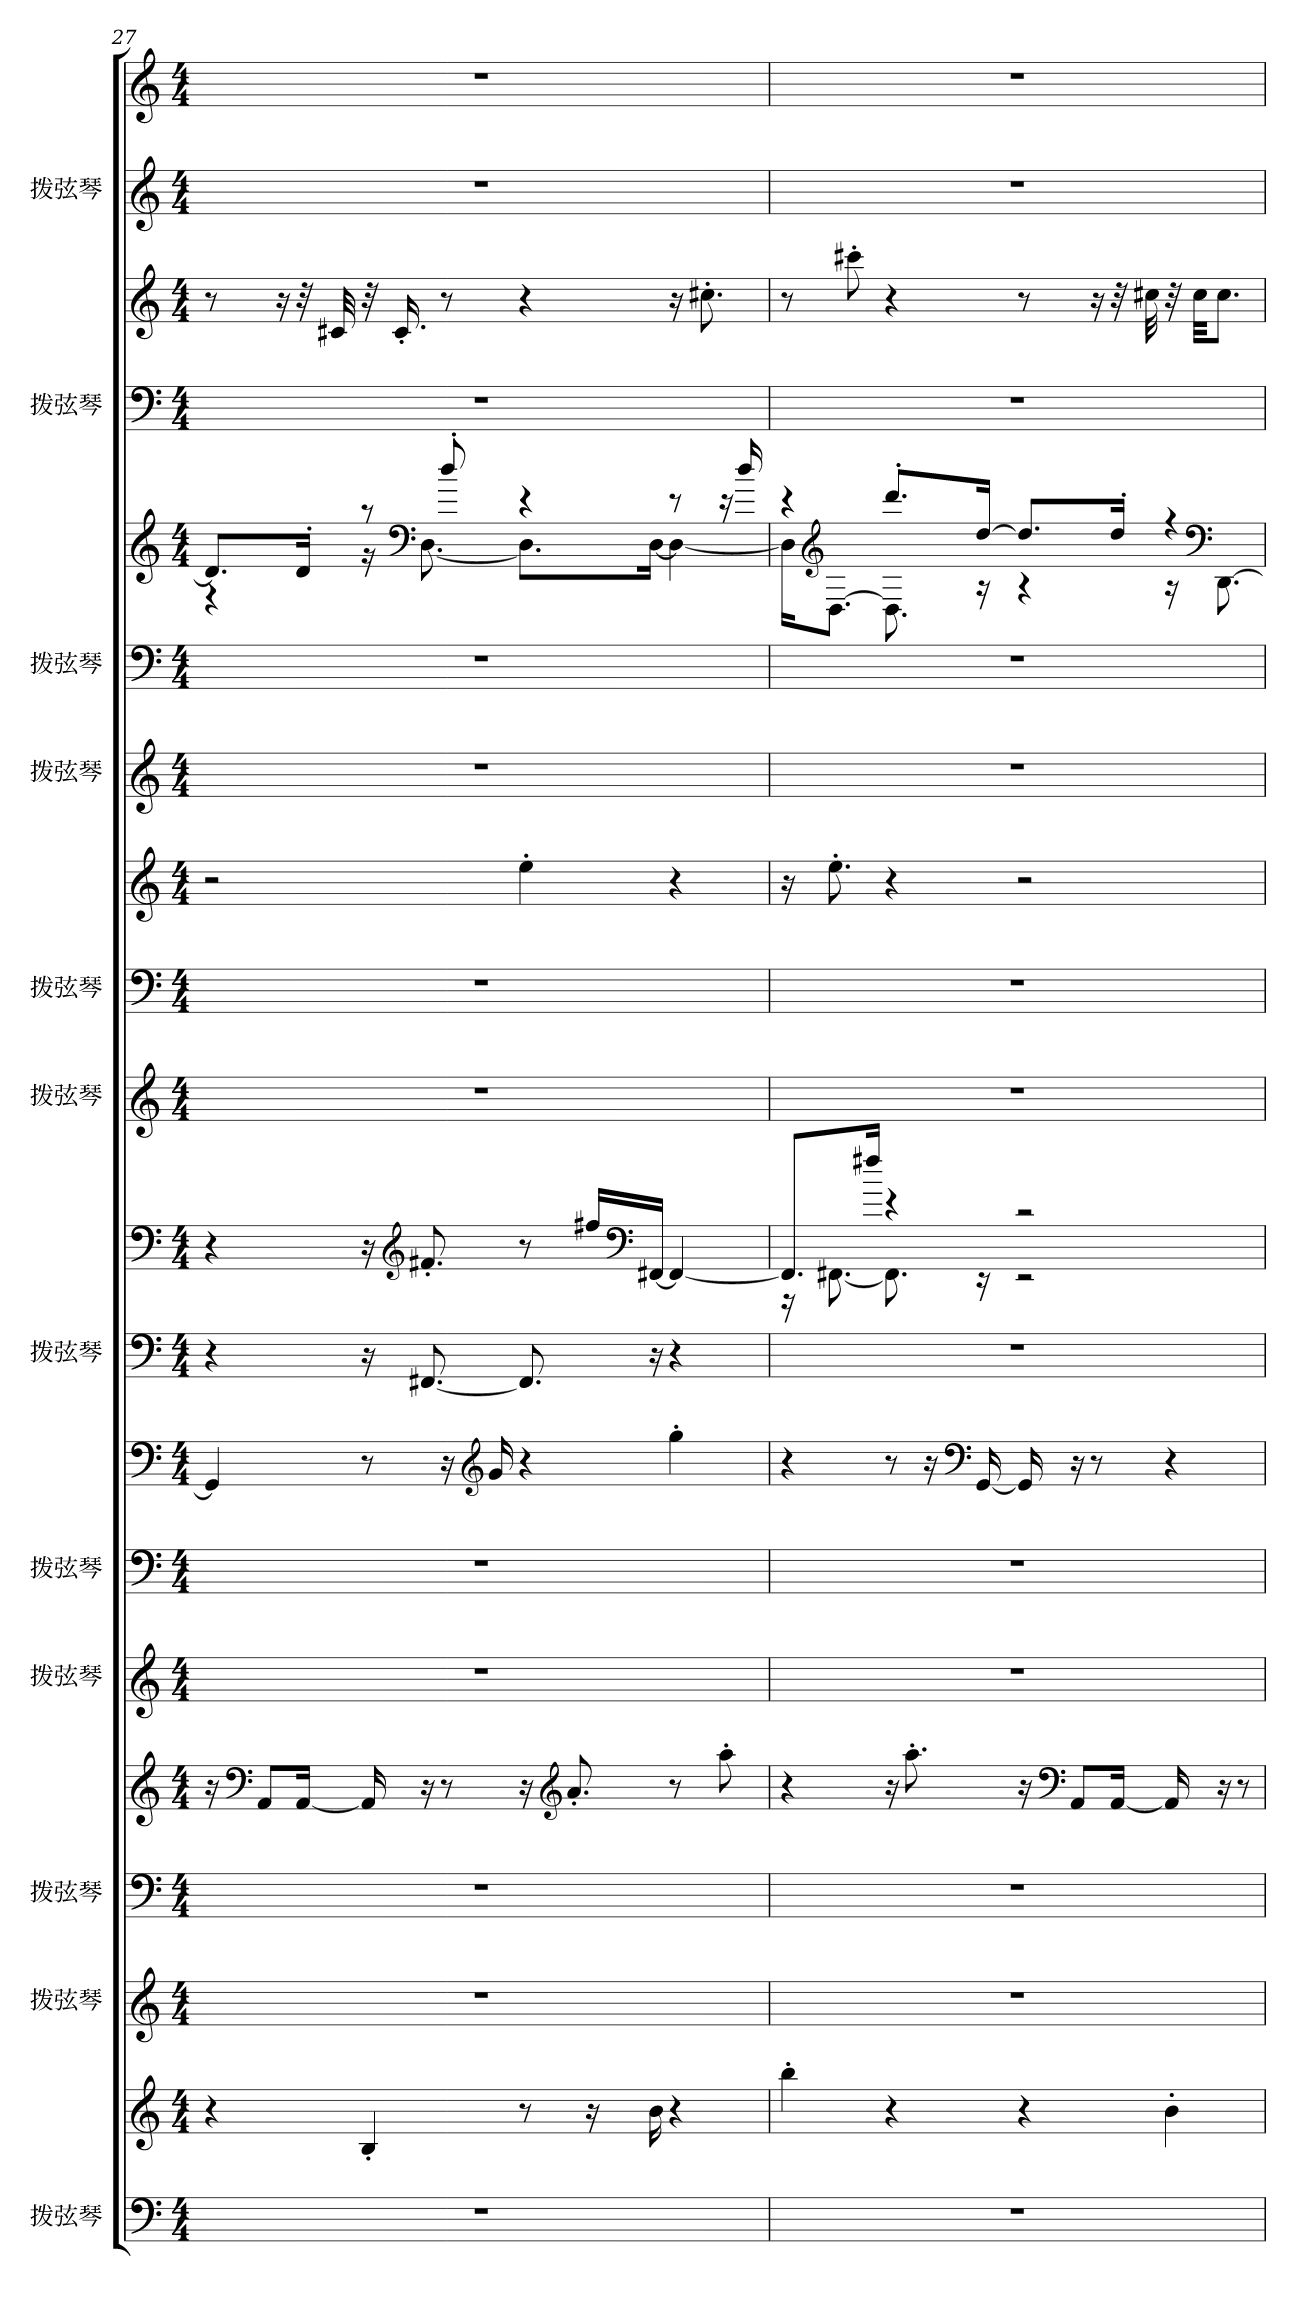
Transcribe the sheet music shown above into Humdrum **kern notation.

**kern	**kern	**kern	**kern	**kern	**kern	**kern	**kern	**kern	**kern	**kern	**kern	**kern	**kern	**kern	**kern	**kern	**kern	**kern	**kern
*part12	*part12	*part11	*part10	*part10	*part9	*part8	*part8	*part7	*part7	*part6	*part5	*part5	*part4	*part3	*part3	*part2	*part2	*part1	*part1
*staff20	*staff19	*staff18	*staff17	*staff16	*staff15	*staff14	*staff13	*staff12	*staff11	*staff10	*staff9	*staff8	*staff7	*staff6	*staff5	*staff4	*staff3	*staff2	*staff1
*I"拨弦琴	*	*I"拨弦琴	*I"拨弦琴	*	*I"拨弦琴	*I"拨弦琴	*	*I"拨弦琴	*	*I"拨弦琴	*I"拨弦琴	*	*I"拨弦琴	*I"拨弦琴	*	*I"拨弦琴	*	*I"拨弦琴	*
!!LO:PB:g=z
*clefF4	*clefG2	*clefG2	*clefF4	*clefG2	*clefG2	*clefF4	*clefF4	*clefF4	*clefF4	*clefG2	*clefF4	*clefG2	*clefG2	*clefF4	*clefG2	*clefF4	*clefG2	*clefG2	*clefG2
*k[]	*k[]	*k[]	*k[]	*k[]	*k[]	*k[]	*k[]	*k[]	*k[]	*k[]	*k[]	*k[]	*k[]	*k[]	*k[]	*k[]	*k[]	*k[]	*k[]
*M4/4	*M4/4	*M4/4	*M4/4	*M4/4	*M4/4	*M4/4	*M4/4	*M4/4	*M4/4	*M4/4	*M4/4	*M4/4	*M4/4	*M4/4	*M4/4	*M4/4	*M4/4	*M4/4	*M4/4
=27	=27	=27	=27	=27	=27	=27	=27	=27	=27	=27	=27	=27	=27	=27	=27	=27	=27	=27	=27
*	*	*	*	*	*	*	*	*	*	*	*	*	*	*	*^	*	*	*	*
1r	4r	1r	1r	16r	1r	1r	4GG/]	4r	4r	1r	1r	2r	1r	1r	8.d/L]	4r	1r	8r	1r	1r
*	*	*	*	*clefF4	*	*	*	*	*	*	*	*	*	*	*	*	*	*	*	*
.	.	.	.	8AA/L	.	.	.	.	.	.	.	.	.	.	.	.	.	.	.	.
.	.	.	.	.	.	.	.	.	.	.	.	.	.	.	.	.	.	16r	.	.
.	.	.	.	[16AA/Jk	.	.	.	.	.	.	.	.	.	.	16d'/Jk	.	.	32r	.	.
.	.	.	.	.	.	.	.	.	.	.	.	.	.	.	.	.	.	32c#X/	.	.
.	4B'/	.	.	16AA/]	.	.	8r	16r	16r	.	.	.	.	.	8r	16r	.	32r	.	.
.	.	.	.	.	.	.	.	.	.	.	.	.	.	.	.	.	.	16.c#'/	.	.
*	*	*	*	*	*	*	*	*	*clefG2	*	*	*	*	*	*clefF4	*	*	*	*	*
.	.	.	.	16r	.	.	.	[8.FF#X/	8.f#X'/	.	.	.	.	.	.	[8.D\	.	.	.	.
.	.	.	.	8r	.	.	16r	.	.	.	.	.	.	.	8dd'/	.	.	8r	.	.
*	*	*	*	*	*	*	*clefG2	*	*	*	*	*	*	*	*	*	*	*	*	*
.	.	.	.	.	.	.	16g/	.	.	.	.	.	.	.	.	.	.	.	.	.
.	8r	.	.	16r	.	.	4r	8.FF#/]	8r	.	.	4ee'\	.	.	4r	8.D\L]	.	4r	.	.
*	*	*	*	*clefG2	*	*	*	*	*	*	*	*	*	*	*	*	*	*	*	*
.	.	.	.	8.a'/	.	.	.	.	.	.	.	.	.	.	.	.	.	.	.	.
.	16r	.	.	.	.	.	.	.	16ff#X/LL	.	.	.	.	.	.	.	.	.	.	.
*	*	*	*	*	*	*	*	*	*clefF4	*	*	*	*	*	*	*	*	*	*	*
.	16b\	.	.	.	.	.	.	16r	[16FF#X/JJ	.	.	.	.	.	.	[16D\Jk	.	.	.	.
.	4r	.	.	8r	.	.	4gg'\	4r	4FF#/_	.	.	4r	.	.	8r	4D\_	.	16r	.	.
.	.	.	.	.	.	.	.	.	.	.	.	.	.	.	.	.	.	8.cc#X'\	.	.
.	.	.	.	8aa'\	.	.	.	.	.	.	.	.	.	.	16r	.	.	.	.	.
.	.	.	.	.	.	.	.	.	.	.	.	.	.	.	16dd/	.	.	.	.	.
!!LO:PB:g=z
=28	=28	=28	=28	=28	=28	=28	=28	=28	=28	=28	=28	=28	=28	=28	=28	=28	=28	=28	=28	=28
*	*	*	*	*	*	*	*	*	*^	*	*	*	*	*	*	*	*	*	*	*
1r	4bb'\	1r	1r	4r	1r	1r	4r	1r	8.FF#/L]	16r	1r	1r	16r	1r	1r	4r	16D\KL]	1r	8r	1r	1r
*	*	*	*	*	*	*	*	*	*	*	*	*	*	*	*	*clefG2	*	*	*	*	*
.	.	.	.	.	.	.	.	.	.	[8.FF#X\	.	.	8.ee'\	.	.	.	[8.D\J	.	.	.	.
.	.	.	.	.	.	.	.	.	.	.	.	.	.	.	.	.	.	.	8ccc#X'\	.	.
.	.	.	.	.	.	.	.	.	16ff#X/Jk	.	.	.	.	.	.	.	.	.	.	.	.
.	4r	.	.	16r	.	.	8r	.	4r	8.FF#\]	.	.	4r	.	.	8.ddd'/L	8.D\]	.	4r	.	.
.	.	.	.	8.aa'\	.	.	.	.	.	.	.	.	.	.	.	.	.	.	.	.	.
.	.	.	.	.	.	.	16r	.	.	.	.	.	.	.	.	.	.	.	.	.	.
*	*	*	*	*	*	*	*clefF4	*	*	*	*	*	*	*	*	*	*	*	*	*	*
.	.	.	.	.	.	.	[16GG/	.	.	16r	.	.	.	.	.	[16dd/Jk	16r	.	.	.	.
.	4r	.	.	16r	.	.	16GG/]	.	2r	2r	.	.	2r	.	.	8.dd/L]	4r	.	8r	.	.
*	*	*	*	*clefF4	*	*	*	*	*	*	*	*	*	*	*	*	*	*	*	*	*
.	.	.	.	8AA/L	.	.	16r	.	.	.	.	.	.	.	.	.	.	.	.	.	.
.	.	.	.	.	.	.	8r	.	.	.	.	.	.	.	.	.	.	.	16r	.	.
.	.	.	.	[16AA/Jk	.	.	.	.	.	.	.	.	.	.	.	16dd'/Jk	.	.	32r	.	.
.	.	.	.	.	.	.	.	.	.	.	.	.	.	.	.	.	.	.	32cc#X\	.	.
.	4b'\	.	.	16AA/]	.	.	4r	.	.	.	.	.	.	.	.	4r	16r	.	32r	.	.
.	.	.	.	.	.	.	.	.	.	.	.	.	.	.	.	.	.	.	32cc#\KKL	.	.
*	*	*	*	*	*	*	*	*	*	*	*	*	*	*	*	*clefF4	*	*	*	*	*
.	.	.	.	16r	.	.	.	.	.	.	.	.	.	.	.	.	[8.DD\	.	8.cc#\J	.	.
.	.	.	.	8r	.	.	.	.	.	.	.	.	.	.	.	.	.	.	.	.	.
*	*	*	*	*	*	*	*	*	*v	*v	*	*	*	*	*	*v	*v	*	*	*	*
=	=	=	=	=	=	=	=	=	=	=	=	=	=	=	=	=	=	=	=
*-	*-	*-	*-	*-	*-	*-	*-	*-	*-	*-	*-	*-	*-	*-	*-	*-	*-	*-	*-
